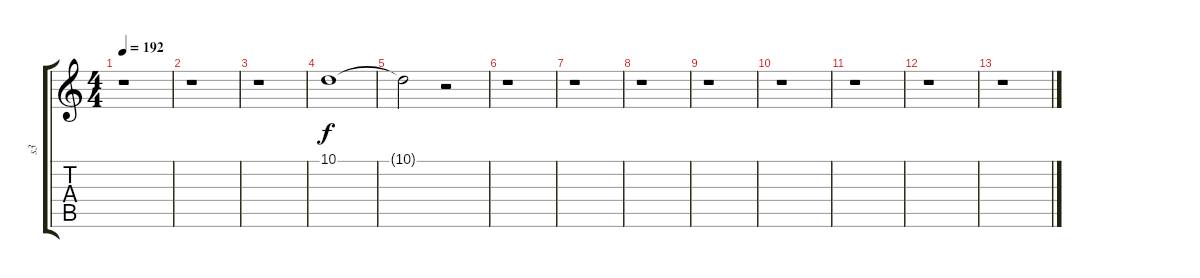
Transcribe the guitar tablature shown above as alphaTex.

\track ("s3" "s3") {instrument fx4atmosphere}
\staff {score tabs}
\tuning (E4 B3 G3 D3 A2 E2) {hide}
\ts (4 4)
\tempo 192
\clef g2
\ks c
r.1{dy f} |
r.1 |
r.1 |
10.1.1{volume 16 balance 8} |
10.1{t}.2 r.2 |
r.1 |
r.1 |
r.1 |
r.1 |
r.1 |
r.1 |
r.1 |
r.1
